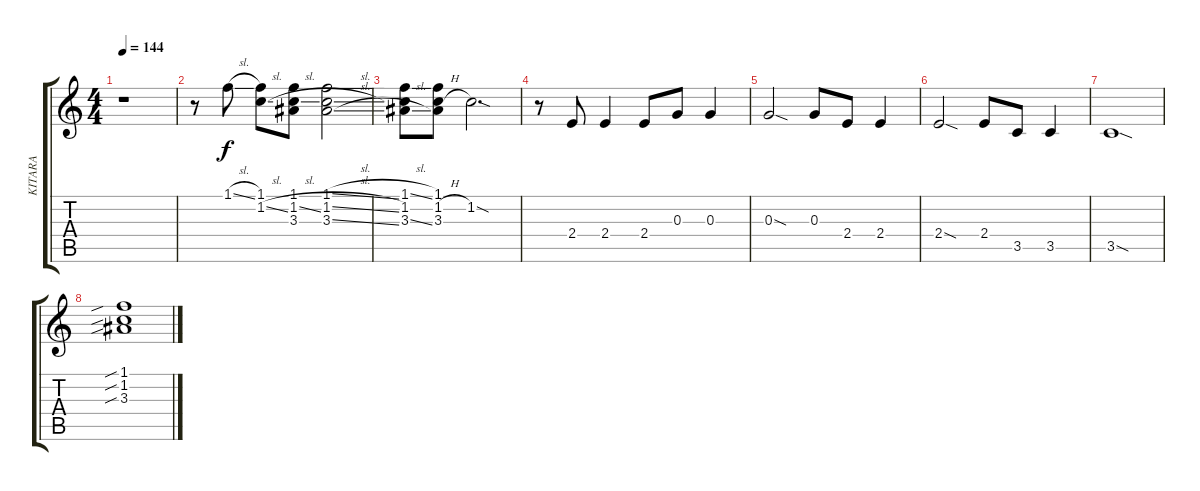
\track ("KITARA" "KITARA") {instrument overdrivenguitar}
\staff {score tabs}
\tuning (E4 B3 G3 D3 A2 E2) {hide}
\ts (4 4)
\tempo 144
\clef g2
\ks c
r.1{dy f} |
r.8 1.1{sl}.8 (1.1 1.2{sl}).8 (1.1 1.2{sl} 3.3).8 (1.1{sl} 1.2{sl} 3.3{sl}).2 |
(1.1{sl} 1.2 3.3{sl}).8 (1.1 1.2{h} 3.3).8 1.2{sod}.2{d} |
r.8 2.4.8 2.4.4 2.4.8 0.3.8 0.3.4 |
0.3{sod}.2 0.3.8 2.4.8 2.4.4 |
2.4{sod}.2 2.4.8 3.5.8 3.5.4 |
3.5{sod}.1 |
(1.1{sib} 1.2{sib} 3.3{sib}).1
